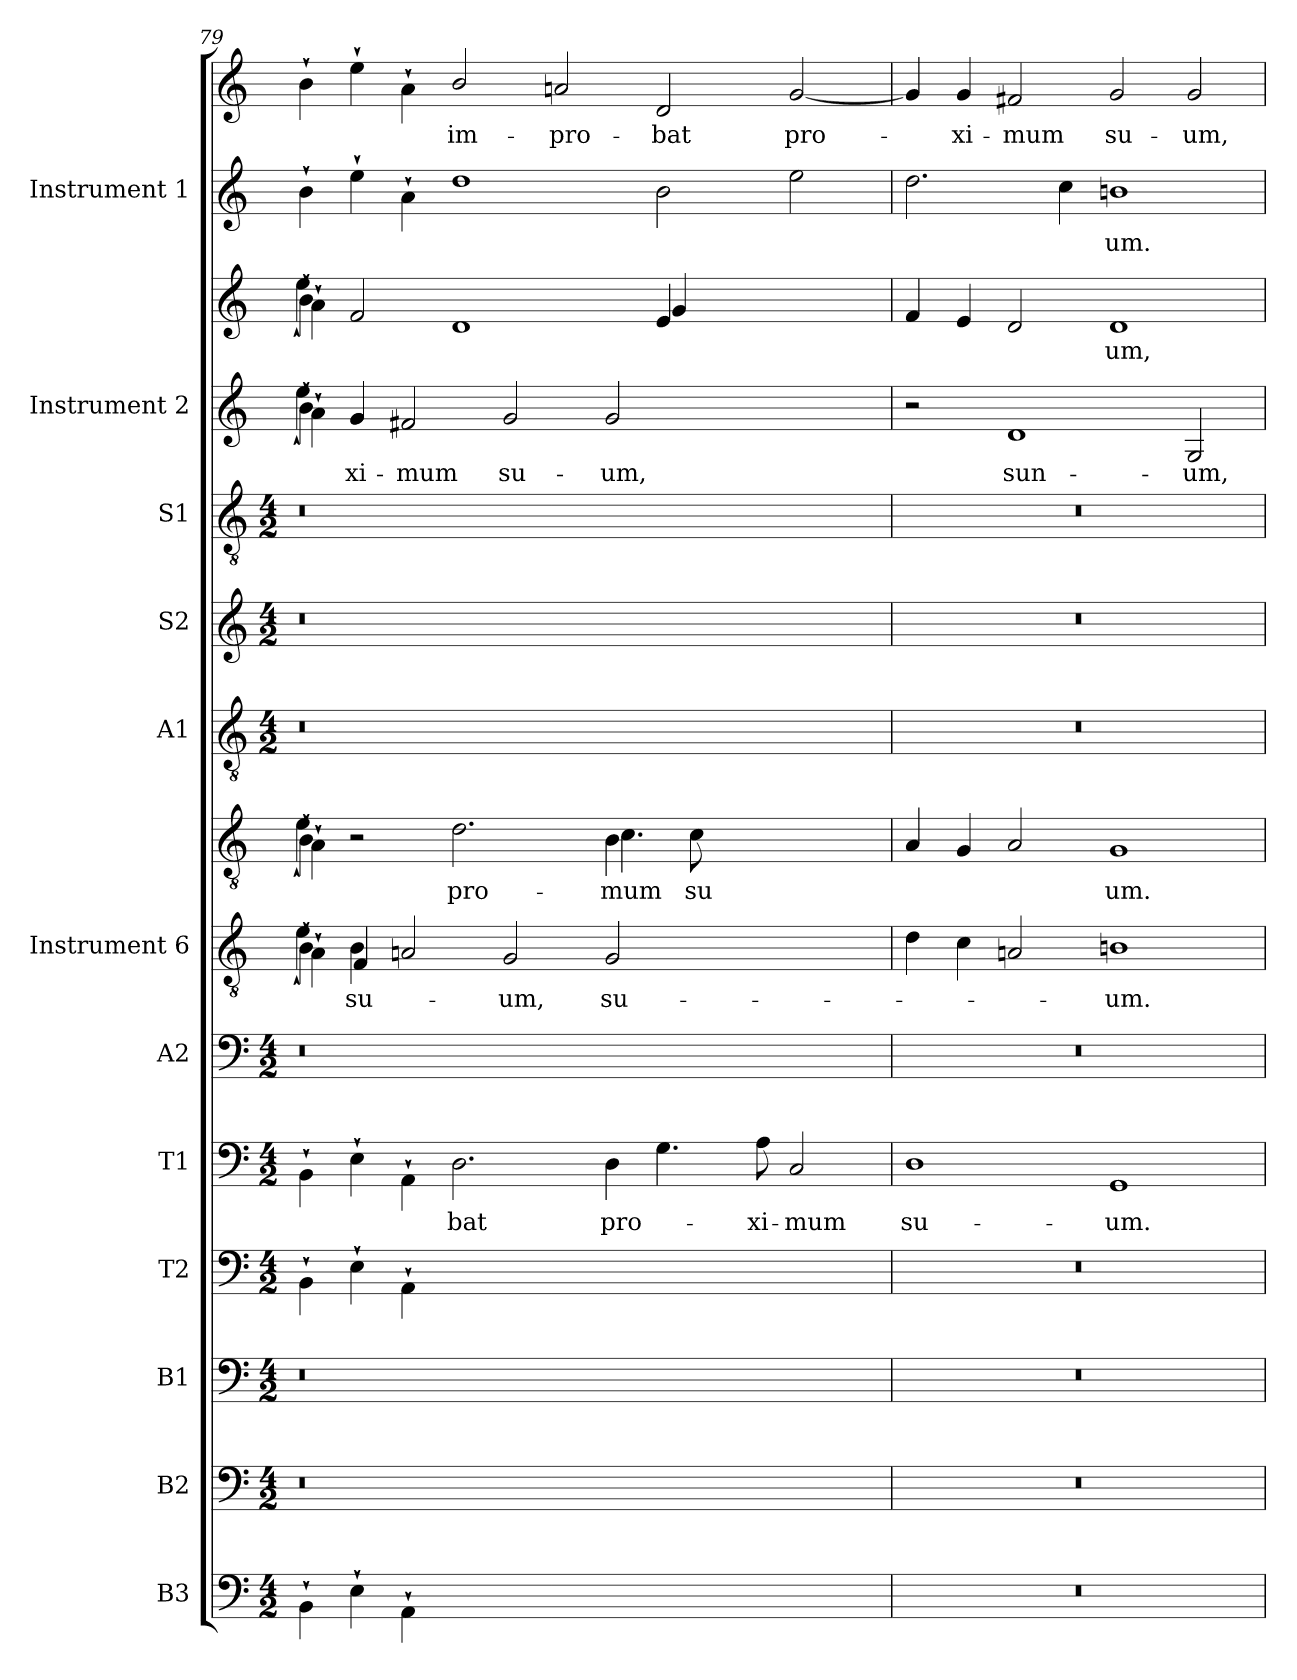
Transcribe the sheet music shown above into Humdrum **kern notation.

**kern	**kern	**kern	**kern	**kern	**text	**kern	**kern	**text	**kern	**text	**kern	**kern	**kern	**kern	**text	**kern	**text	**kern	**text	**kern	**text
*part12	*part11	*part10	*part9	*part8	*part8	*part7	*part6	*part6	*part6	*part6	*part5	*part4	*part3	*part2	*part2	*part2	*part2	*part1	*part1	*part1	*part1
*staff15	*staff14	*staff13	*staff12	*staff11	*staff11	*staff10	*staff9	*staff9	*staff8	*staff8	*staff7	*staff6	*staff5	*staff4	*staff4	*staff3	*staff3	*staff2	*staff2	*staff1	*staff1
*I"B3	*I"B2	*I"B1	*I"T2	*I"T1	*	*I"A2	*I"Instrument 6	*	*	*	*I"A1	*I"S2	*I"S1	*I"Instrument 2	*	*	*	*I"Instrument 1	*	*	*
!!LO:PB:g=z
*clefF4	*clefF4	*clefF4	*clefF4	*clefF4	*	*clefF4	*clefGv2	*	*clefGv2	*	*clefGv2	*clefG2	*clefGv2	*clefG2	*	*clefG2	*	*clefG2	*	*clefG2	*
*	*	*	*	*	*	*	*	*	*	*	*k[]	*	*	*	*	*	*	*k[]	*	*k[]	*
*	*	*	*	*	*	*	*	*	*	*	*C:	*	*	*	*	*	*	*C:	*	*C:	*
*M4/2	*M4/2	*M4/2	*M4/2	*M4/2	*	*M4/2	*	*	*	*	*M4/2	*M4/2	*M4/2	*	*	*	*	*	*	*	*
=79	=79	=79	=79	=79	=79	=79	=79	=79	=79	=79	=79	=79	=79	=79	=79	=79	=79	=79	=79	=79	=79
*	*	*	*	*	*	*	*^	*	*^	*	*	*	*	*^	*	*^	*	*	*	*	*
*	*	*	*	*	*	*	*	*^	*	*	*^	*	*	*	*	*	*^	*	*	*^	*	*	*	*	*
4BB`<\	0r	0r	4BB`<\	4BB`<\	.	0r	4B`<\	4e`<\	4A`<\	.	4B`<\	4e`<\	4A`<\	.	0r	0r	0r	4b`<\	4ee`<\	4a`<\	.	4b`<\	4ee`<\	4a`<\	.	4b`<\	.	4b`<\	.
!	!	!	!	!	!	!	!	!	!	!LO:LY:b:rj	!	!	!	!	!	!	!	!	!	!	!LO:LY:b:rj	!	!	!	!	!	!	!	!
4E`<\	.	.	4E`<\	4E`<\	.	.	4B\	4F/	2.ryy	su-	2r	4ryy	2.ryy	.	.	.	.	4g/	4g/	2.ryy	-xi-	2f/	1.ryy	2.ryy	.	4ee`<\	.	4ee`<\	.
!	!	!	!	!	!	!	!	!	!	!	!	!	!	!	!	!	!	!	!	!	!LO:LY:b:cj	!	!	!	!	!	!	!	!
4AA`<\	.	.	4AA`<\	4AA`<\	.	.	2An/	2.ryy	.	.	.	4ryy@	.	.	.	.	.	2f#/	2.ryy	.	-mum	.	.	.	.	4a`<\	.	4a`<\	.
!	!	!	!	!	!LO:LY:b:cj	!	!	!	!	!	!	!	!	!LO:LY:b:cj	!	!	!	!	!	!	!	!	!	!	!	!	!	!	!LO:LY:b:rj
0ryy	.	.	0ryy	2.D\	-bat	.	.	.	.	.	2.d\	4ryy@	.	-pro-	.	.	.	.	.	.	.	1d	.	.	.	1dd	.	2b/	-im-
!	!	!	!	!	!	!	!	!	!	!LO:LY:b:cj	!	!	!	!	!	!	!	!	!	!	!LO:LY:b:rj	!	!	!	!	!	!	!	!
.	.	.	.	.	.	.	2G/	.	1..ryy	-um,	.	4ryy@	1..ryy	.	.	.	.	2g/	.	1..ryy	su-	.	.	1..ryy	.	.	.	.	.
!	!	!	!	!	!	!	!	!	!	!	!	!	!	!	!	!	!	!	!	!	!	!	!	!	!	!	!	!	!LO:LY:b:cj
.	.	.	.	.	.	.	.	1.ryy	.	.	.	4ryy@	.	.	.	.	.	.	1.ryy	.	.	.	.	.	.	.	.	2an/	-pro-
!	!	!	!	!	!LO:LY:b:cj	!	!	!	!	!LO:LY:b:rj	!	!	!	!LO:LY:b:rj	!	!	!	!	!	!	!	!	!	!	!	!	!	!	!
!	!	!	!	!	!	!	!	!	!	!	!	!	!	!LO:LY:b:cj	!	!	!	!	!	!	!LO:LY:b:cj	!	!	!	!	!	!	!	!
.	.	.	.	4D\	pro-	.	2G/	.	.	su-	4B\	4.c\	.	-mum	.	.	.	2g/	.	.	-um,	.	.	.	.	.	.	.	.
!	!	!	!	!	!	!	!	!	!	!	!	!	!	!	!	!	!	!	!	!	!	!	!	!	!	!	!	!	!LO:LY:b:cj
.	.	.	.	4.G\	.	.	.	.	.	.	2.ryy	.	.	.	.	.	.	.	.	.	.	4e/	4g/	.	.	2b\	.	2d/	-bat
!	!	!	!	!	!	!	!	!	!	!	!	!	!	!LO:LY:b:rj	!	!	!	!	!	!	!	!	!	!	!	!	!	!	!
.	.	.	.	.	.	.	.	.	.	.	.	8c\	.	su-	.	.	.	.	.	.	.	.	.	.	.	.	.	.	.
.	2.ryy	2.ryy	.	.	.	2.ryy	2.ryy	.	.	.	.	2.ryy	.	.	2.ryy	2.ryy	2.ryy	2.ryy	.	.	.	2.ryy	2.ryy	.	.	.	.	.	.
!	!	!	!	!	!LO:LY:b:rj	!	!	!	!	!	!	!	!	!	!	!	!	!	!	!	!	!	!	!	!	!	!	!	!
.	.	.	.	8A\	-xi-	.	.	.	.	.	.	.	.	.	.	.	.	.	.	.	.	.	.	.	.	.	.	.	.
!	!	!	!	!	!LO:LY:b:cj	!	!	!	!	!	!	!	!	!	!	!	!	!	!	!	!	!	!	!	!	!	!	!	!LO:LY:b:cj
.	.	.	.	2C/	-mum	.	.	.	.	.	.	.	.	.	.	.	.	.	.	.	.	.	.	.	.	2ee\	.	[>2g/	pro-
.	.	.	.	.	.	.	.	.	.	.	4ryy	.	.	.	.	.	.	.	.	.	.	.	.	.	.	.	.	.	.
*	*	*	*	*	*	*	*v	*v	*v	*	*	*	*	*	*	*	*	*v	*v	*v	*	*v	*v	*v	*	*	*	*	*
*	*	*	*	*	*	*	*	*	*v	*v	*v	*	*	*	*	*	*	*	*	*	*	*	*
=80	=80	=80	=80	=80	=80	=80	=80	=80	=80	=80	=80	=80	=80	=80	=80	=80	=80	=80	=80	=80	=80
!	!	!	!	!	!LO:LY:b:rj	!	!	!	!	!	!	!	!	!	!	!	!	!	!	!	!
0r	0r	0r	0r	1D	su-	0r	4d\	.	4A/	.	0r	0r	0r	2r	.	4f/	.	2.dd\	.	4g/]	.
!	!	!	!	!	!	!	!	!	!	!	!	!	!	!	!	!	!	!	!	!	!LO:LY:b:rj
.	.	.	.	.	.	.	4c\	.	4G/	.	.	.	.	.	.	4e/	.	.	.	4g/	xi-
!	!	!	!	!	!	!	!	!	!	!	!	!	!	!	!LO:LY:b:rj	!	!	!	!	!	!LO:LY:b:cj
.	.	.	.	.	.	.	2An/	.	2A/	.	.	.	.	1d	sun-	2d/	.	.	.	2f#/	-mum
.	.	.	.	.	.	.	.	.	.	.	.	.	.	.	.	.	.	4cc\	.	.	.
!	!	!	!	!	!LO:LY:b:cj	!	!	!LO:LY:b:cj	!	!LO:LY:b:cj	!	!	!	!	!	!	!LO:LY:b:cj	!	!LO:LY:b:cj	!	!LO:LY:b:rj
.	.	.	.	1GG	-um.	.	1Bn	-um.	1G	um.	.	.	.	.	.	1d	um,	1bn	-um.	2g/	su-
!	!	!	!	!	!	!	!	!	!	!	!	!	!	!	!LO:LY:b:cj	!	!	!	!	!	!LO:LY:b:cj
.	.	.	.	.	.	.	.	.	.	.	.	.	.	2G/	-um,	.	.	.	.	2g/	-um,
=	=	=	=	=	=	=	=	=	=	=	=	=	=	=	=	=	=	=	=	=	=
*-	*-	*-	*-	*-	*-	*-	*-	*-	*-	*-	*-	*-	*-	*-	*-	*-	*-	*-	*-	*-	*-
